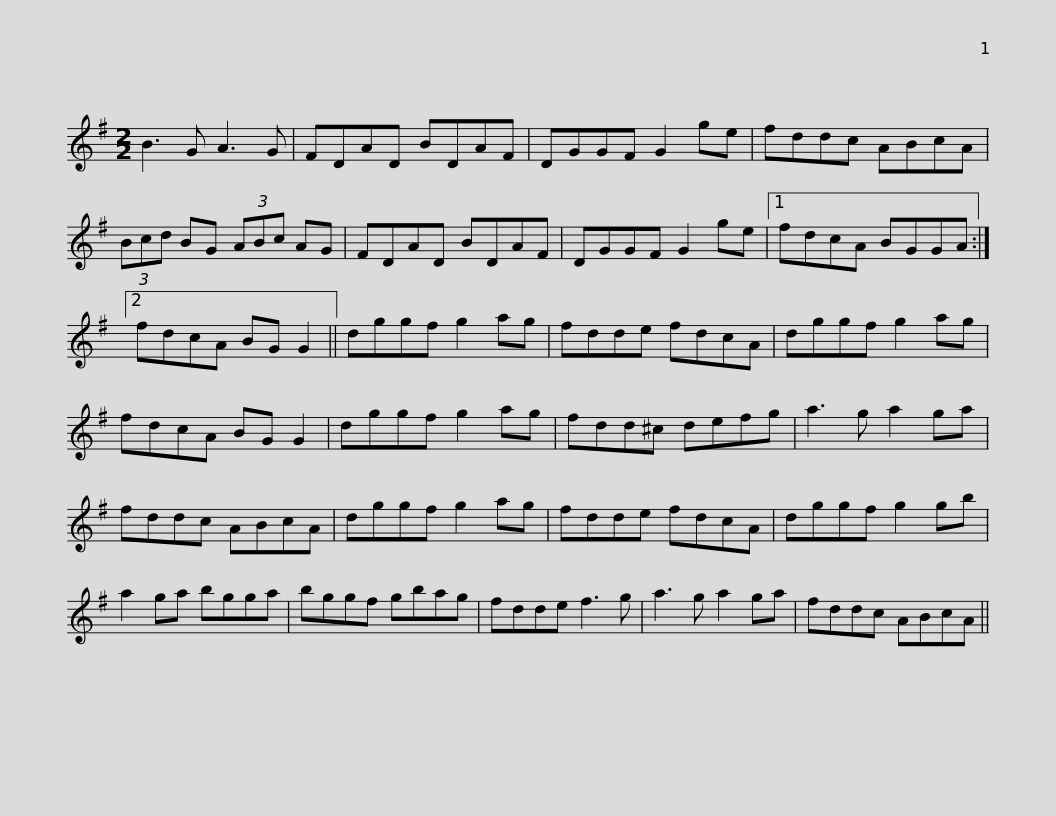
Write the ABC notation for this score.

X:1
L:1/8
M:2/2
I:linebreak $
K:G
V:1 treble
V:1
 B3 G A3 G | FDAD BDAF | DGGF G2 ge | fddc ABcA | (3Bcd BG (3ABc AG |$ %5
 FDAD BDAF | DGGF G2 ge |1 fdcA BGGA :|2 fdcA BG G2 || dggf g2 ag | %10
 fdde fdcA |$ dggf g2 ag | fdcA BG G2 | dggf g2 ag | fdd^c defg | %15
 a3 g a2 ga | fddc ABcA |$ dggf g2 ag | fdde fdcA | dggf g2 gb | %20
 a2 ga bgga | bggf gbag |$ fdde f3 g | a3 g a2 ga | fddc ABcA || %25
